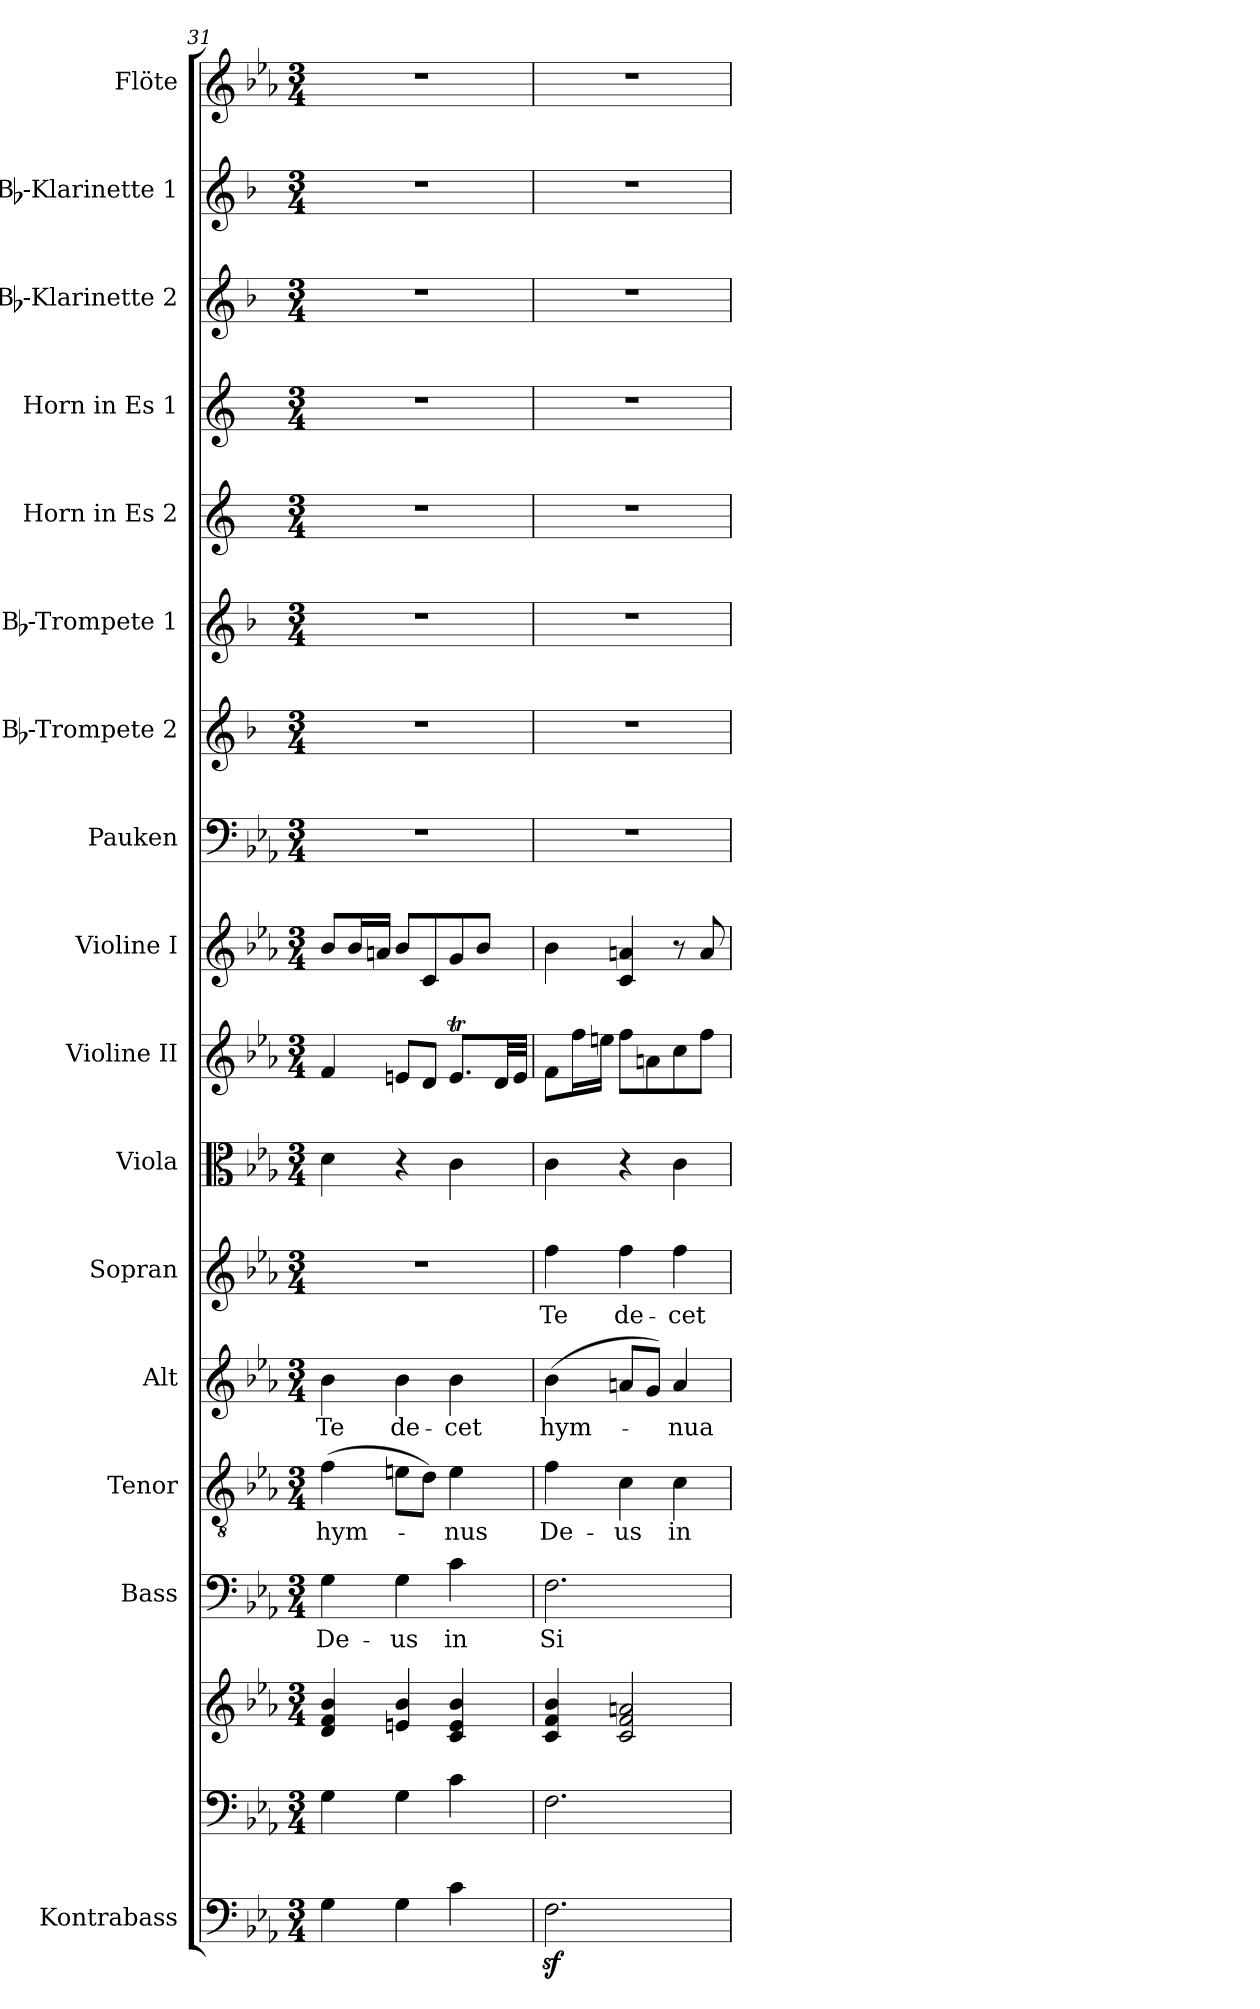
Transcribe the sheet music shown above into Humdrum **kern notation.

**kern	**kern	**kern	**kern	**text	**kern	**text	**kern	**text	**kern	**text	**kern	**kern	**kern	**kern	**kern	**kern	**kern	**kern	**kern	**kern	**kern
*part17	*part16	*part16	*part15	*part15	*part14	*part14	*part13	*part13	*part12	*part12	*part11	*part10	*part9	*part8	*part7	*part6	*part5	*part4	*part3	*part2	*part1
*staff18	*staff17	*staff16	*staff15	*staff15	*staff14	*staff14	*staff13	*staff13	*staff12	*staff12	*staff11	*staff10	*staff9	*staff8	*staff7	*staff6	*staff5	*staff4	*staff3	*staff2	*staff1
*I"Kontrabass	*	*	*I"Bass	*	*I"Tenor	*	*I"Alt	*	*I"Sopran	*	*I"Viola	*I"Violine II	*I"Violine I	*I"Pauken	*I"Bb-Trompete 2	*I"Bb-Trompete 1	*I"Horn in Es 2	*I"Horn in Es 1	*I"Bb-Klarinette 2	*I"Bb-Klarinette 1	*I"Flöte
*I'Kb.	*	*	*I'B.	*	*I'T.	*	*I'A.	*	*I'S.	*	*I'Vla.	*I'Vl. II	*I'Vl. I	*I'Pk.	*I'Bb Trp. 2	*I'Bb Trp. 1	*	*	*I'Bb Kl. 2	*I'Bb Kl. 1	*I'Fl.
*clefF4	*clefF4	*clefG2	*clefF4	*	*clefGv2	*	*clefG2	*	*clefG2	*	*clefC3	*clefG2	*clefG2	*clefF4	*clefG2	*clefG2	*clefG2	*clefG2	*clefG2	*clefG2	*clefG2
*ITrd7c12	*	*	*	*	*	*	*	*	*	*	*	*	*	*	*ITrd1c2	*ITrd1c2	*ITrd5c9	*ITrd5c9	*ITrd1c2	*ITrd1c2	*
*k[b-e-a-]	*k[b-e-a-]	*k[b-e-a-]	*k[b-e-a-]	*	*k[b-e-a-]	*	*k[b-e-a-]	*	*k[b-e-a-]	*	*k[b-e-a-]	*k[b-e-a-]	*k[b-e-a-]	*k[b-e-a-]	*k[b-e-a-]	*k[b-e-a-]	*k[b-e-a-]	*k[b-e-a-]	*k[b-e-a-]	*k[b-e-a-]	*k[b-e-a-]
*E-:	*E-:	*E-:	*E-:	*	*E-:	*	*E-:	*	*E-:	*	*E-:	*E-:	*E-:	*E-:	*E-:	*E-:	*E-:	*E-:	*E-:	*E-:	*E-:
*M3/4	*M3/4	*M3/4	*M3/4	*	*M3/4	*	*M3/4	*	*M3/4	*	*M3/4	*M3/4	*M3/4	*M3/4	*M3/4	*M3/4	*M3/4	*M3/4	*M3/4	*M3/4	*M3/4
=31	=31	=31	=31	=31	=31	=31	=31	=31	=31	=31	=31	=31	=31	=31	=31	=31	=31	=31	=31	=31	=31
!	!	!	!	!LO:LY:b	!	!LO:LY:b	!	!LO:LY:b	!	!	!	!	!	!	!	!	!	!	!	!	!
4GG\	4G\	4d/ 4f/ 4b-/	4G\	De-	(>4f\	hym-	4b-\	Te	2.r	.	4d\	4f/	8b-/L	2.r	2.r	2.r	2.r	2.r	2.r	2.r	2.r
.	.	.	.	.	.	.	.	.	.	.	.	.	16b-/L	.	.	.	.	.	.	.	.
.	.	.	.	.	.	.	.	.	.	.	.	.	16an/JJ	.	.	.	.	.	.	.	.
!	!	!	!	!LO:LY:b	!	!	!	!LO:LY:b	!	!	!	!	!	!	!	!	!	!	!	!	!
4GG\	4G\	4en/ 4b-/	4G\	-us	8en\L	.	4b-\	de-	.	.	4r	8en/L	8b-/L	.	.	.	.	.	.	.	.
.	.	.	.	.	8d\J)	.	.	.	.	.	.	8d/J	8c/	.	.	.	.	.	.	.	.
!	!	!	!	!LO:LY:b	!	!LO:LY:b	!	!LO:LY:b	!	!	!	!	!	!	!	!	!	!	!	!	!
4C\	4c\	4c/ 4e/ 4b-/	4c\	in	4e\	-nus	4b-\	-cet	.	.	4c\	8.et/L	8g/	.	.	.	.	.	.	.	.
.	.	.	.	.	.	.	.	.	.	.	.	.	8b-/J	.	.	.	.	.	.	.	.
.	.	.	.	.	.	.	.	.	.	.	.	32d/LL	.	.	.	.	.	.	.	.	.
.	.	.	.	.	.	.	.	.	.	.	.	32e/JJJ	.	.	.	.	.	.	.	.	.
!!LO:PB:g=z
=32	=32	=32	=32	=32	=32	=32	=32	=32	=32	=32	=32	=32	=32	=32	=32	=32	=32	=32	=32	=32	=32
!	!	!	!	!LO:LY:b	!	!LO:LY:b	!	!LO:LY:b	!	!LO:LY:b	!	!	!	!	!	!	!	!	!	!	!
2.FFz<\	2.F\	4c/ 4f/ 4b-/	2.F\	Si-	4f\	De-	(>4b-\	hym-	4ff\	Te	4c\	8f\L	4b-\	2.r	2.r	2.r	2.r	2.r	2.r	2.r	2.r
.	.	.	.	.	.	.	.	.	.	.	.	16ff\L	.	.	.	.	.	.	.	.	.
.	.	.	.	.	.	.	.	.	.	.	.	16een\JJ	.	.	.	.	.	.	.	.	.
!	!	!	!	!	!	!LO:LY:b	!	!	!	!LO:LY:b	!	!	!	!	!	!	!	!	!	!	!
.	.	2c/ 2f/ 2an/	.	.	4c\	-us	8an/L	.	4ff\	de-	4r	8ff\L	4c/ 4an/	.	.	.	.	.	.	.	.
.	.	.	.	.	.	.	8g/J)	.	.	.	.	8an\	.	.	.	.	.	.	.	.	.
!	!	!	!	!	!	!LO:LY:b	!	!LO:LY:b	!	!LO:LY:b	!	!	!	!	!	!	!	!	!	!	!
.	.	.	.	.	4c\	in	4a/	-nua	4ff\	-cet	4c\	8cc\	8r	.	.	.	.	.	.	.	.
.	.	.	.	.	.	.	.	.	.	.	.	8ff\J	8a/	.	.	.	.	.	.	.	.
=	=	=	=	=	=	=	=	=	=	=	=	=	=	=	=	=	=	=	=	=	=
*-	*-	*-	*-	*-	*-	*-	*-	*-	*-	*-	*-	*-	*-	*-	*-	*-	*-	*-	*-	*-	*-
